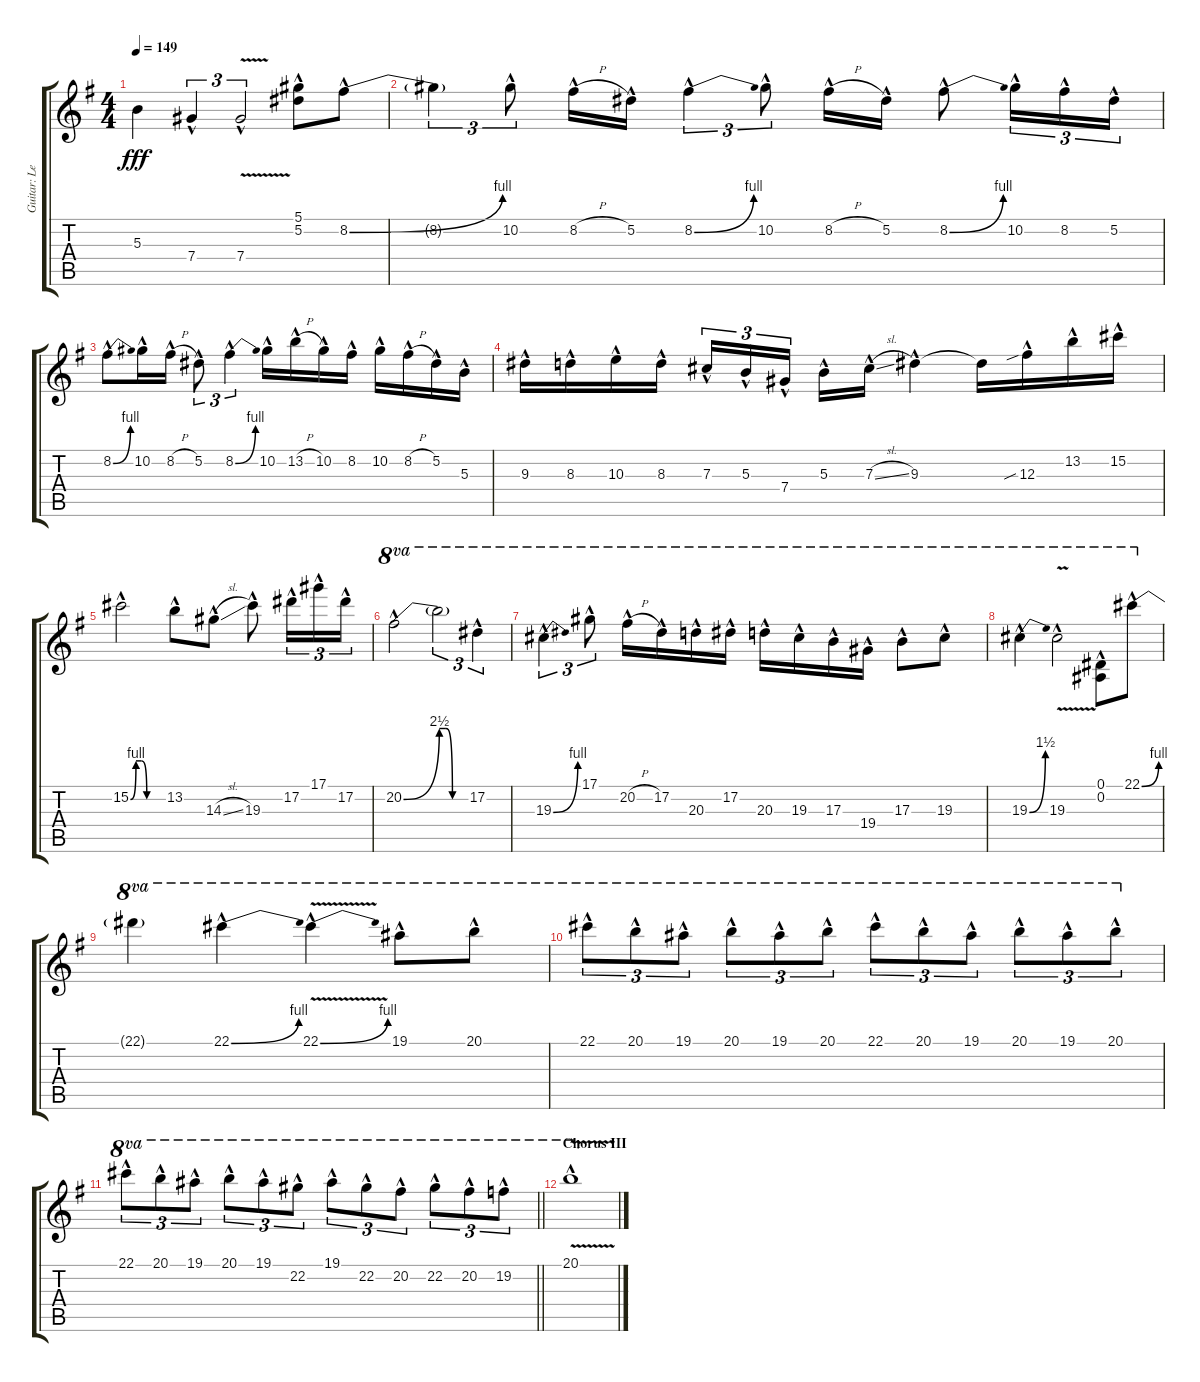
\track ("Guitar: Lead" "Guitar: Le") {instrument overdrivenguitar}
\staff {score tabs}
\tuning (Eb4 Bb3 Gb3 Db3 Ab2 Eb2) {hide}
\ts (4 4)
\tempo 149
\clef g2
\ks g
5.3{t}.4{dy fff} 7.4{hac}.4{tu (3 2)} 7.4{v hac}.2{tu (3 2)} (5.1{hac} 5.2{hac}).8 8.2{be (bend 0 0 60 4) hac}.8 |
8.2{t}.4{tu (3 2)} 10.2{hac}.8{tu (3 2)} 8.2{h hac}.16 5.2{hac}.16 8.2{be (bend 0 0 60 4) hac}.4{tu (3 2)} 10.2{hac}.8{tu (3 2)} 8.2{h hac}.16 5.2{hac}.16 8.2{be (bend 0 0 60 4) hac}.8 10.2{hac}.16{tu (3 2)} 8.2{hac}.16{tu (3 2)} 5.2{hac}.16{tu (3 2)} |
8.2{be (bend 0 0 60 4) hac}.8 10.2{hac}.16 8.2{h hac}.16 5.2{hac}.8{tu (3 2)} 8.2{be (bend 0 0 60 4) hac}.4{tu (3 2)} 10.2{hac}.16 13.2{h hac}.16 10.2{hac}.16 8.2{hac}.16 10.2{hac}.16 8.2{h hac}.16 5.2{hac}.16 5.3{hac}.16 |
9.3{hac}.16 8.3{hac}.16 10.3{hac}.16 8.3{hac}.16 7.3{hac}.16{tu (3 2)} 5.3{hac}.16{tu (3 2)} 7.4{hac}.16{tu (3 2) beam splitsecondary} 5.3{hac}.16 7.3{sl hac}.16 9.3{hac}.4 9.3{t}.16 12.3{sib hac}.16 13.2{hac}.16 15.2{hac}.16 |
15.2{be (custom 0 0 10 4 20 4 30 0 60 0) hac}.2 13.2{hac}.8 14.3{sl hac}.8 19.3{hac}.8 17.2{hac}.16{tu (3 2)} 17.1{hac}.16{tu (3 2)} 17.2{hac}.16{tu (3 2)} |
20.2{be (bend 0 0 60 10) hac}.2{ot 8va} 20.2{be (custom 0 10 15 10 30 0 60 0) t}.2{tu (3 2) ot 8va} 17.2{hac}.4{tu (3 2) ot 8va} |
19.3{be (bend 0 0 60 4) hac}.4{tu (3 2) ot 8va} 17.1{hac}.8{tu (3 2) ot 8va} 20.2{h hac}.16{ot 8va} 17.2{hac}.16{ot 8va} 20.3{hac}.16{ot 8va} 17.2{hac}.16{ot 8va} 20.3{hac}.16{ot 8va} 19.3{hac}.16{ot 8va} 17.3{hac}.16{ot 8va} 19.4{hac}.16{ot 8va} 17.3{hac}.8{ot 8va} 19.3{hac}.8{ot 8va} |
19.3{be (bend 0 0 60 6) hac}.4{ot 8va} 19.3{v hac}.2{ot 8va} (0.1{hac} 0.2{hac}).8{ot 8va} 22.1{be (bend 0 0 60 4) hac}.8{ot 8va} |
22.1{t}.4{ot 8va} 22.1{be (bend 0 0 60 4) hac}.4{ot 8va} 22.1{be (bend 0 0 60 4) v hac}.4{ot 8va} 19.1{hac}.8{ot 8va} 20.1{hac}.8{ot 8va} |
22.1{hac}.8{tu (3 2) ot 8va} 20.1{hac}.8{tu (3 2) ot 8va} 19.1{hac}.8{tu (3 2) ot 8va} 20.1{hac}.8{tu (3 2) ot 8va} 19.1{hac}.8{tu (3 2) ot 8va} 20.1{hac}.8{tu (3 2) ot 8va} 22.1{hac}.8{tu (3 2) ot 8va} 20.1{hac}.8{tu (3 2) ot 8va} 19.1{hac}.8{tu (3 2) ot 8va} 20.1{hac}.8{tu (3 2) ot 8va} 19.1{hac}.8{tu (3 2) ot 8va} 20.1{hac}.8{tu (3 2) ot 8va} |
\barLineRight lightlight
22.1{hac}.8{tu (3 2) ot 8va} 20.1{hac}.8{tu (3 2) ot 8va} 19.1{hac}.8{tu (3 2) ot 8va} 20.1{hac}.8{tu (3 2) ot 8va} 19.1{hac}.8{tu (3 2) ot 8va} 22.2{hac}.8{tu (3 2) ot 8va} 19.1{hac}.8{tu (3 2) ot 8va} 22.2{hac}.8{tu (3 2) ot 8va} 20.2{hac}.8{tu (3 2) ot 8va} 22.2{hac}.8{tu (3 2) ot 8va} 20.2{hac}.8{tu (3 2) ot 8va} 19.2{hac}.8{tu (3 2) ot 8va} |
\section ("" "Chorus III")
20.1{v hac}.1{ot 8va}
